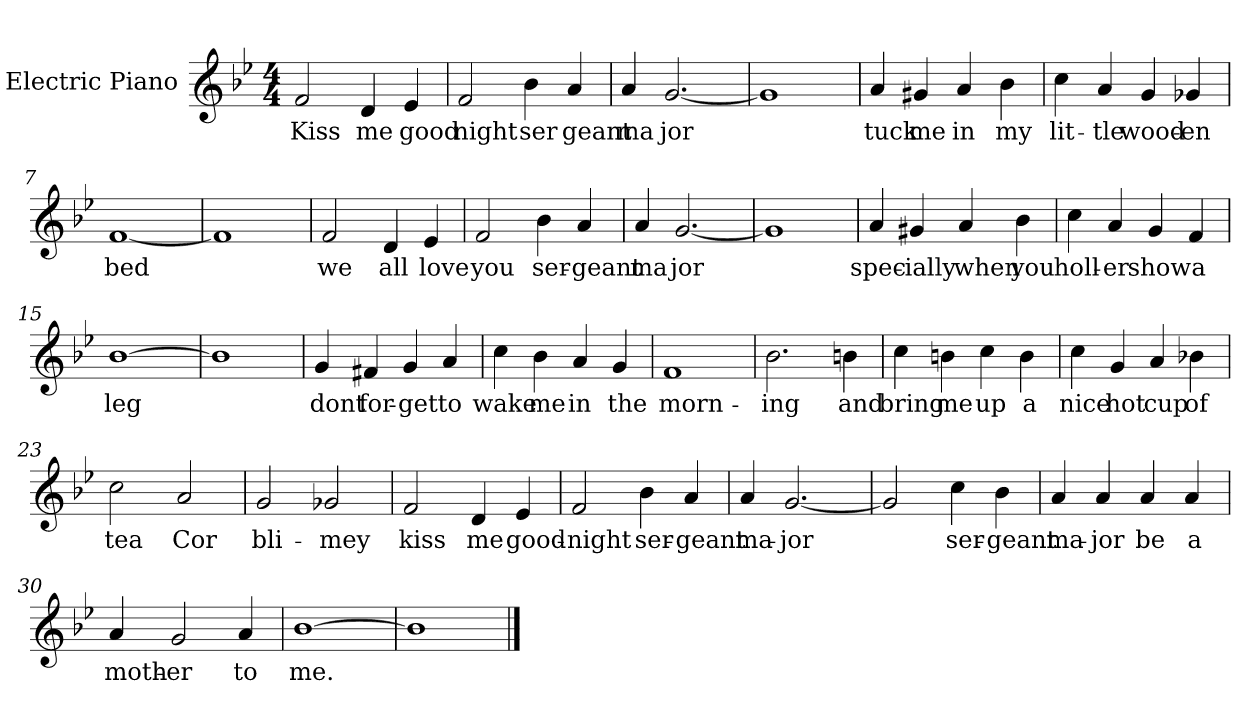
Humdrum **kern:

**kern	**text
*part1	*part1
*staff1	*staff1
*I"Electric Piano	*
*I'E.Pno	*
*clefG2	*
*k[b-e-]	*
*B-:	*
*M4/4	*
=1	=1
2f/	Kiss
4d/	me
4e-/	good
=2	=2
2f/	night
4b-\	ser
4a/	geant
=3	=3
4a/	ma
[2.g/	jor
=4	=4
1g]	.
=5	=5
4a/	tuck
4g#X/	me
4a/	in
4b-\	my
!!LO:LB:g=z
=6	=6
4cc\	lit-
4a/	-tle
4g/	wood-
4g-X/	-en
=7	=7
[1f	bed
=8	=8
1f]	.
=9	=9
2f/	we
4d/	all
4e-/	love
=10	=10
2f/	you
4b-\	ser-
4a/	-geant
=11	=11
4a/	ma
[2.g/	jor
=12	=12
1g]	.
!!LO:LB:g=z
=13	=13
4a/	spec-
4g#X/	ially
4a/	when
4b-\	you
=14	=14
4cc\	holl-
4a/	-er
4g/	show
4f/	a
=15	=15
[1b-	leg
=16	=16
1b-]	.
=17	=17
4g/	dont
4f#X/	for-
4g/	-get
4a/	to
!!LO:LB:g=z
=18	=18
4cc\	wake
4b-\	me
4a/	in
4g/	the
=19	=19
1f	morn-
=20	=20
2.b-\	-ing
4bn\	and
=21	=21
4cc\	bring
4bn\	me
4cc\	up
4b\	a
=22	=22
4cc\	nice
4g/	hot
4a/	cup
4b-X\	of
=23	=23
2cc\	tea
2a/	Cor
!!LO:LB:g=z
=24	=24
2g/	bli-
2g-X/	-mey
=25	=25
2f/	kiss
4d/	me
4e-/	good-
=26	=26
2f/	-night
4b-\	ser-
4a/	-geant
=27	=27
4a/	ma-
[2.g/	-jor
=28	=28
2g/]	.
4cc\	ser-
4b-\	-geant
=29	=29
4a/	ma-
4a/	-jor
4a/	be
4a/	a
!!LO:LB:g=z
=30	=30
4a/	moth-
2g/	-er
4a/	to
=31	=31
[1b-	me.
=32	=32
1b-]	.
==	==
*-	*-
